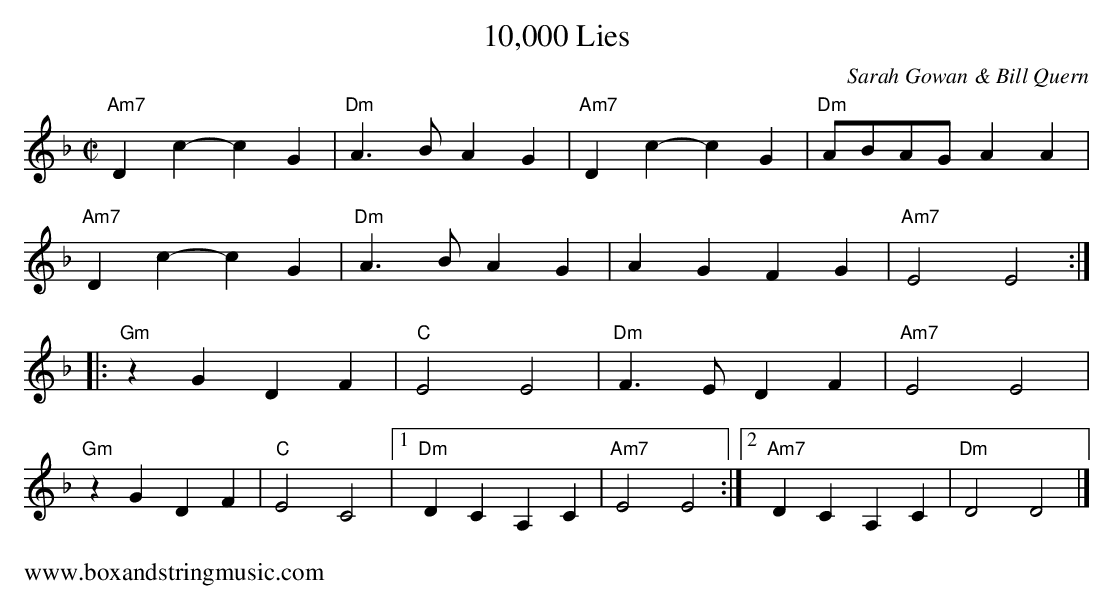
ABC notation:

X:1
T:10,000 Lies
C: Sarah Gowan & Bill Quern
M:C|
K:Dm
"Am7"D2c2-c2G2|"Dm" A3BA2G2|"Am7"D2c2-c2G2|"Dm" ABAG  A2A2 |
"Am7"D2c2-c2G2|"Dm"A3BA2G2|A2G2F2G2|"Am7"E4 E4:|
|:"Gm"z2G2D2F2|"C" E4E4|"Dm"F3ED2F2|"Am7" E4E4|
"Gm"z2G2D2F2|"C" E4C4|1"Dm"D2C2A,2C2|"Am7" E4E4:|2"Am7"D2C2A,2C2| "Dm"D4 D4 |]
